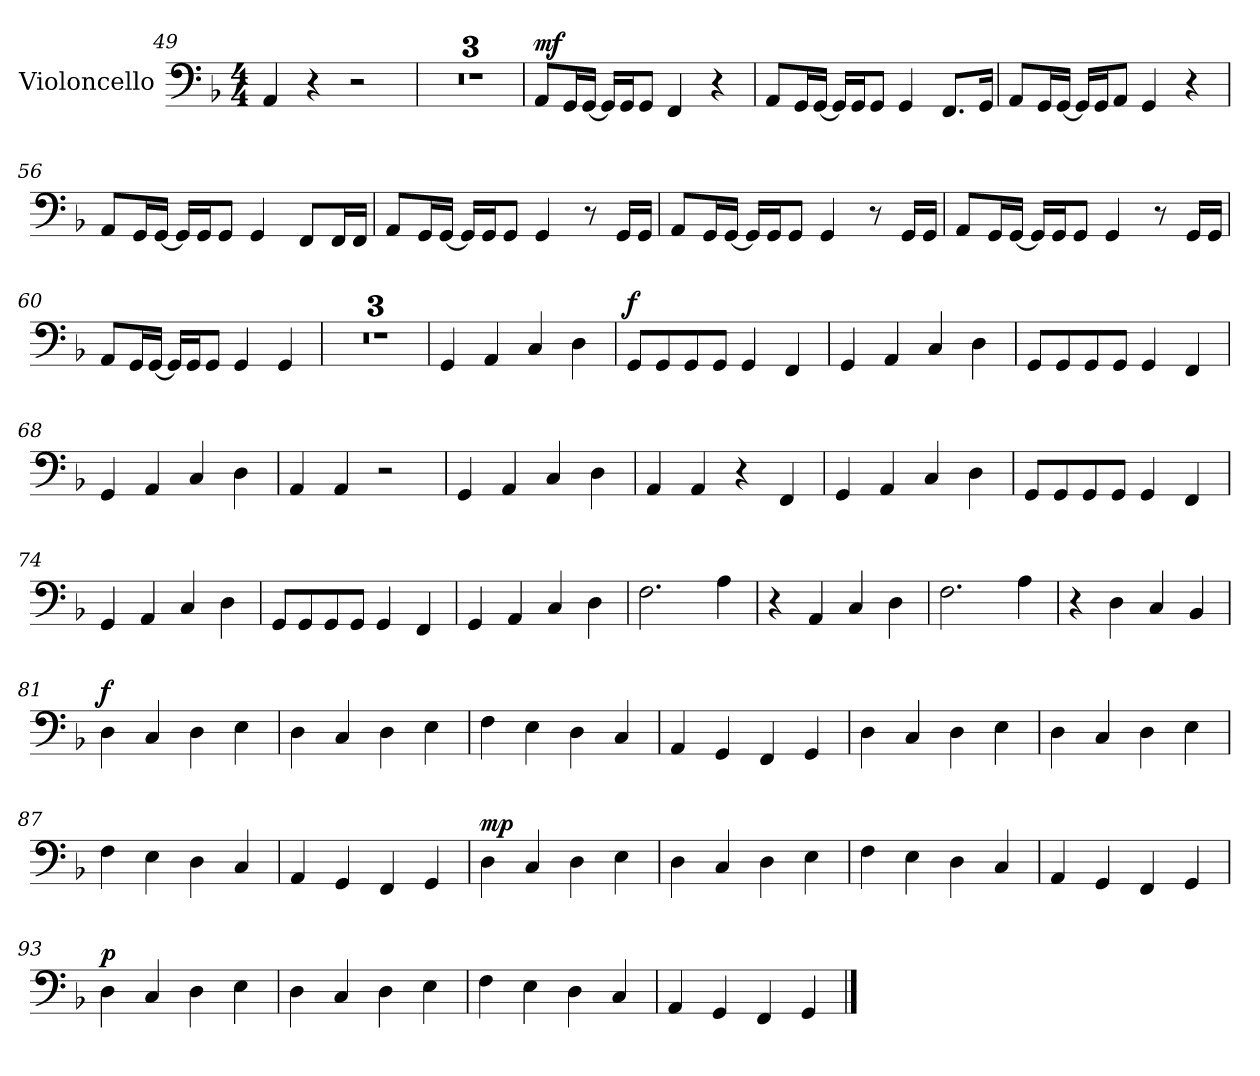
**kern	**dynam
*part1	*part1
*staff1	*staff1
*I"Violoncello	*
*I'Vc.	*
*clefF4	*
*k[b-]	*
*M4/4	*
=49	=49
4AA/	.
4r	.
2r	.
=50	=50
1r	.
=51	=51
1r	.
=52	=52
1r	.
=53	=53
!	!LO:DY:a
8AA/L	mf
16GG/L	.
[16GG/JJ	.
16GG/LL]	.
16GG/J	.
8GG/J	.
4FF/	.
4r	.
!!LO:LB:g=z
=54	=54
8AA/L	.
16GG/L	.
[16GG/JJ	.
16GG/LL]	.
16GG/J	.
8GG/J	.
4GG/	.
8.FF/L	.
16GG/Jk	.
=55	=55
8AA/L	.
16GG/L	.
[16GG/JJ	.
16GG/LL]	.
16GG/J	.
8AA/J	.
4GG/	.
4r	.
=56	=56
8AA/L	.
16GG/L	.
[16GG/JJ	.
16GG/LL]	.
16GG/J	.
8GG/J	.
4GG/	.
8FF/L	.
16FF/L	.
16FF/JJ	.
=57	=57
8AA/L	.
16GG/L	.
[16GG/JJ	.
16GG/LL]	.
16GG/J	.
8GG/J	.
4GG/	.
8r	.
16GG/LL	.
16GG/JJ	.
!!LO:LB:g=z
=58	=58
8AA/L	.
16GG/L	.
[16GG/JJ	.
16GG/LL]	.
16GG/J	.
8GG/J	.
4GG/	.
8r	.
16GG/LL	.
16GG/JJ	.
=59	=59
8AA/L	.
16GG/L	.
[16GG/JJ	.
16GG/LL]	.
16GG/J	.
8GG/J	.
4GG/	.
8r	.
16GG/LL	.
16GG/JJ	.
=60	=60
8AA/L	.
16GG/L	.
[16GG/JJ	.
16GG/LL]	.
16GG/J	.
8GG/J	.
4GG/	.
4GG/	.
=61	=61
1r	.
=62	=62
1r	.
=63	=63
1r	.
=64	=64
4GG/	.
4AA/	.
4C/	.
4D\	.
=65	=65
!	!LO:DY:a
8GG/L	f
8GG/	.
8GG/	.
8GG/J	.
4GG/	.
4FF/	.
!!LO:PB:g=z
=66	=66
4GG/	.
4AA/	.
4C/	.
4D\	.
=67	=67
8GG/L	.
8GG/	.
8GG/	.
8GG/J	.
4GG/	.
4FF/	.
=68	=68
4GG/	.
4AA/	.
4C/	.
4D\	.
=69	=69
4AA/	.
4AA/	.
2r	.
=70	=70
4GG/	.
4AA/	.
4C/	.
4D\	.
=71	=71
4AA/	.
4AA/	.
4r	.
4FF/	.
=72	=72
4GG/	.
4AA/	.
4C/	.
4D\	.
=73	=73
8GG/L	.
8GG/	.
8GG/	.
8GG/J	.
4GG/	.
4FF/	.
=74	=74
4GG/	.
4AA/	.
4C/	.
4D\	.
!!LO:LB:g=z
=75	=75
8GG/L	.
8GG/	.
8GG/	.
8GG/J	.
4GG/	.
4FF/	.
=76	=76
4GG/	.
4AA/	.
4C/	.
4D\	.
=77	=77
2.F\	.
4A\	.
=78	=78
4r	.
4AA/	.
4C/	.
4D\	.
=79	=79
2.F\	.
4A\	.
=80	=80
4r	.
4D\	.
4C/	.
4BB-/	.
=81	=81
!	!LO:DY:a
4D\	f
4C/	.
4D\	.
4E\	.
=82	=82
4D\	.
4C/	.
4D\	.
4E\	.
=83	=83
4F\	.
4E\	.
4D\	.
4C/	.
=84	=84
4AA/	.
4GG/	.
4FF/	.
4GG/	.
!!LO:LB:g=z
=85	=85
4D\	.
4C/	.
4D\	.
4E\	.
=86	=86
4D\	.
4C/	.
4D\	.
4E\	.
=87	=87
4F\	.
4E\	.
4D\	.
4C/	.
=88	=88
4AA/	.
4GG/	.
4FF/	.
4GG/	.
=89	=89
!	!LO:DY:a
4D\	mp
4C/	.
4D\	.
4E\	.
=90	=90
4D\	.
4C/	.
4D\	.
4E\	.
=91	=91
4F\	.
4E\	.
4D\	.
4C/	.
=92	=92
4AA/	.
4GG/	.
4FF/	.
4GG/	.
=93	=93
!	!LO:DY:a
4D\	p
4C/	.
4D\	.
4E\	.
=94	=94
4D\	.
4C/	.
4D\	.
4E\	.
!!LO:LB:g=z
=95	=95
4F\	.
4E\	.
4D\	.
4C/	.
=96	=96
4AA/	.
4GG/	.
4FF/	.
4GG/	.
==	==
*-	*-
